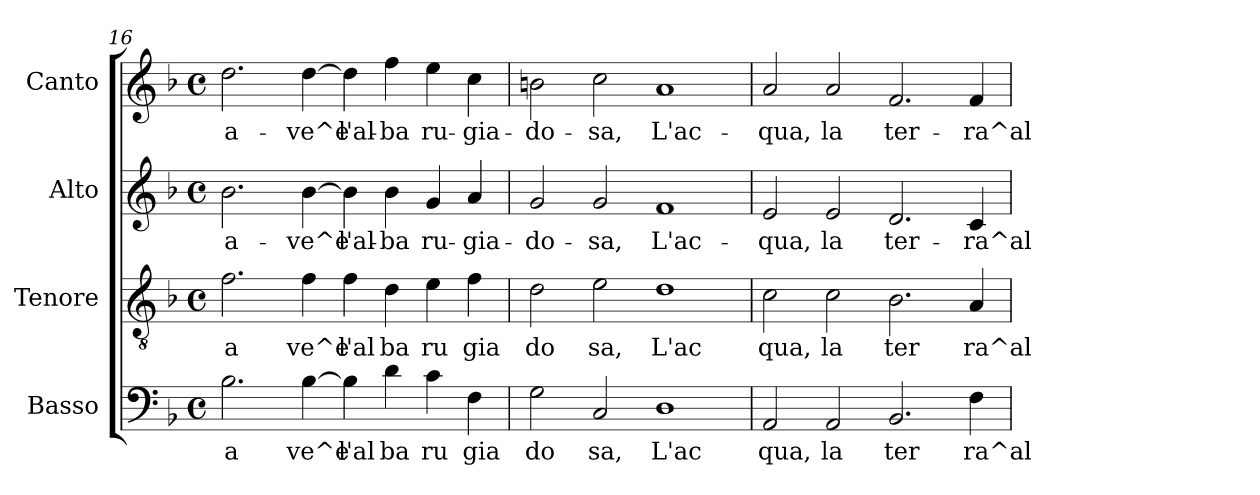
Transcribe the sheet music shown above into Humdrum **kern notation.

**kern	**text	**kern	**text	**kern	**text	**kern	**text
*part4	*part4	*part3	*part3	*part2	*part2	*part1	*part1
*staff4	*staff4	*staff3	*staff3	*staff2	*staff2	*staff1	*staff1
*I"Basso	*	*I"Tenore	*	*I"Alto	*	*I"Canto	*
*clefF4	*	*clefGv2	*	*clefG2	*	*clefG2	*
*k[b-]	*	*k[b-]	*	*k[b-]	*	*k[b-]	*
*F:	*	*F:	*	*F:	*	*F:	*
*M4/4	*	*M4/4	*	*M4/4	*	*M4/4	*
*met(c)	*	*met(c)	*	*met(c)	*	*met(c)	*
=16	=16	=16	=16	=16	=16	=16	=16
!	!LO:LY:b:cj	!	!LO:LY:b:cj	!	!LO:LY:b:cj	!	!LO:LY:b:cj
2.B-\	a	2.f\	a	2.b-\	-a-	2.dd\	-a-
!	!LO:LY:b:cj	!	!LO:LY:b:cj	!	!LO:LY:b:cj	!	!LO:LY:b:cj
[>4B-\	ve^e	4f\	ve^e	[<4b-\	-ve^e	[<4dd\	-ve^e
!	!LO:LY:b:cj	!	!LO:LY:b:cj	!	!LO:LY:b:cj	!	!LO:LY:b:cj
4B-\]	l'al	4f\	l'al	4b-\]	l'al-	4dd\]	l'al-
!	!LO:LY:b:cj	!	!LO:LY:b:cj	!	!LO:LY:b:cj	!	!LO:LY:b:cj
4d\	ba	4d\	ba	4b-\	-ba	4ff\	-ba
!	!LO:LY:b:cj	!	!LO:LY:b:cj	!	!LO:LY:b:cj	!	!LO:LY:b:cj
4c\	ru	4e\	ru	4g/	ru-	4ee\	ru-
!	!LO:LY:b:cj	!	!LO:LY:b:cj	!	!LO:LY:b:cj	!	!LO:LY:b:cj
4F\	gia	4f\	gia	4a/	-gia-	4cc\	-gia-
=17	=17	=17	=17	=17	=17	=17	=17
!	!LO:LY:b:cj	!	!LO:LY:b:cj	!	!LO:LY:b:cj	!	!LO:LY:b:cj
2G\	do	2d\	do	2g/	-do-	2bn\	-do-
!	!LO:LY:b:cj	!	!LO:LY:b:cj	!	!LO:LY:b:cj	!	!LO:LY:b:cj
2C/	sa,	2e\	sa,	2g/	-sa,	2cc\	-sa,
!	!LO:LY:b:cj	!	!LO:LY:b:cj	!	!LO:LY:b:cj	!	!LO:LY:b:cj
1D	L'ac	1d	L'ac	1f	L'ac-	1a	L'ac-
=18	=18	=18	=18	=18	=18	=18	=18
!	!LO:LY:b:cj	!	!LO:LY:b:cj	!	!LO:LY:b:cj	!	!LO:LY:b:cj
2AA/	qua,	2c\	qua,	2e/	-qua,	2a/	-qua,
!	!LO:LY:b:cj	!	!LO:LY:b:cj	!	!LO:LY:b:cj	!	!LO:LY:b:cj
2AA/	la	2c\	la	2e/	la	2a/	la
!	!LO:LY:b:cj	!	!LO:LY:b:cj	!	!LO:LY:b:cj	!	!LO:LY:b:cj
2.BB-/	ter	2.B-\	ter	2.d/	ter-	2.f/	ter-
!	!LO:LY:b:cj	!	!LO:LY:b:cj	!	!LO:LY:b:cj	!	!LO:LY:b:cj
4F\	ra^al	4A/	ra^al	4c/	-ra^al	4f/	-ra^al
=	=	=	=	=	=	=	=
*-	*-	*-	*-	*-	*-	*-	*-
